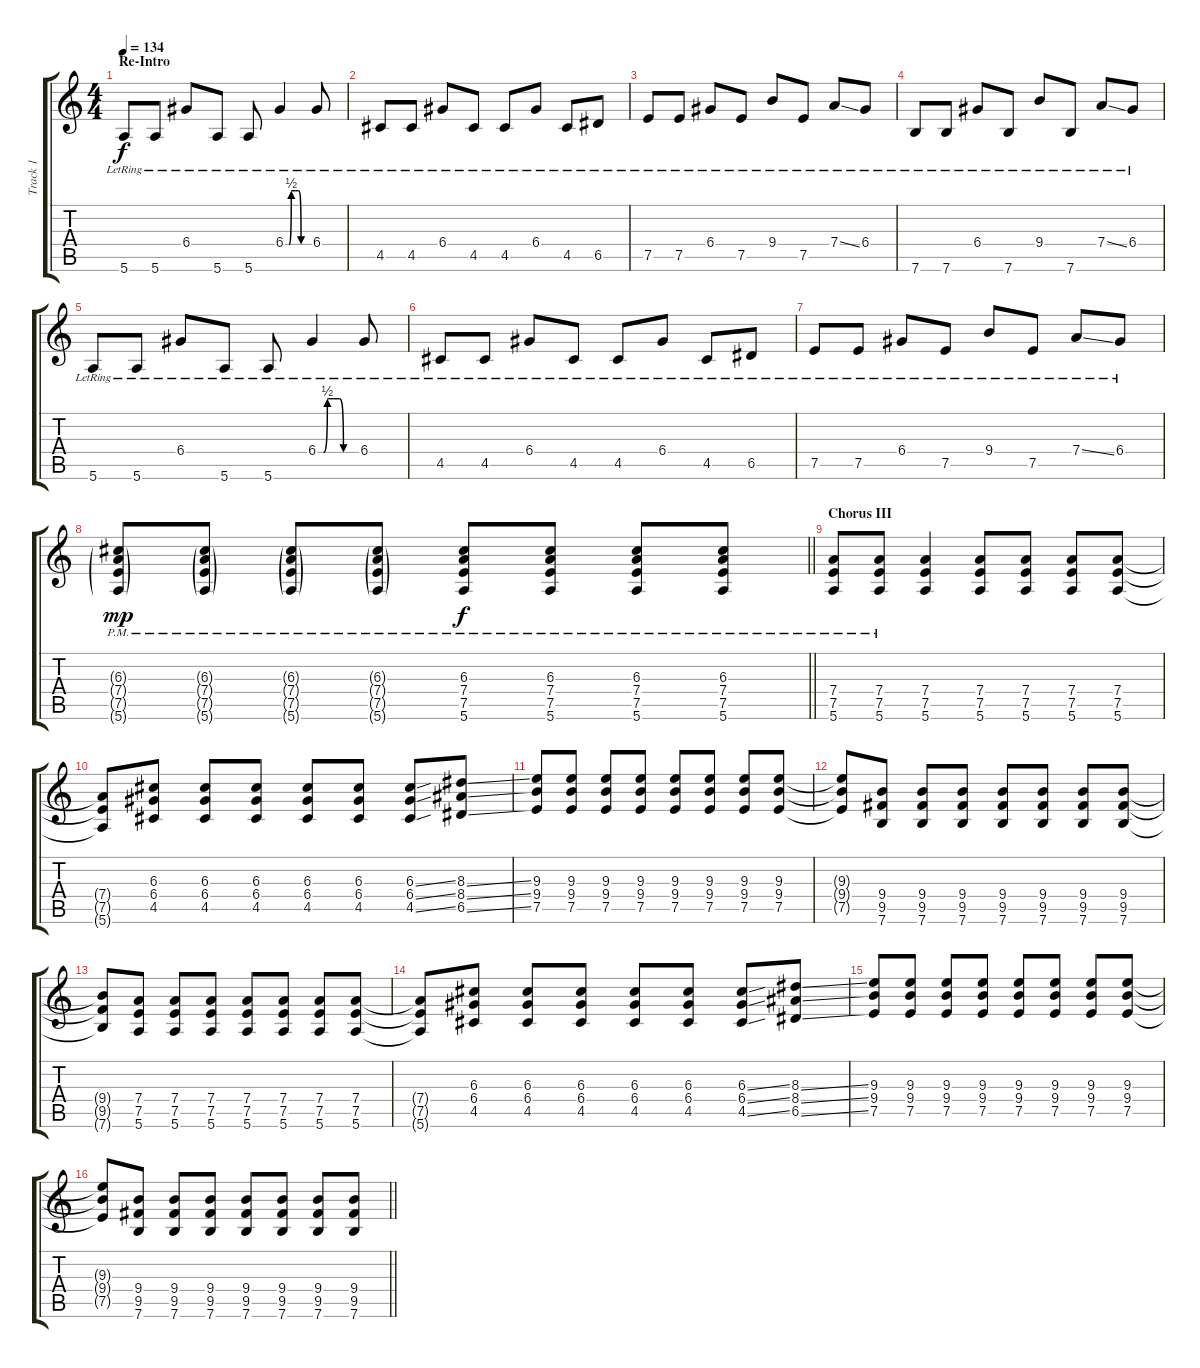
\track ("Track 1" "Track 1") {instrument electricguitarjazz}
\staff {score tabs}
\tuning (E4 B3 G3 D3 A2 E2) {hide}
\ts (4 4)
\section ("" "Re-Intro")
\tempo 134
\clef g2
\ks c
5.6{lr}.8{dy f instrument electricguitarjazz} 5.6{lr}.8 6.4{lr}.8 5.6{lr}.8 5.6{lr}.8 6.4{be (custom 0 0 9 0 15 2 25 2 34 2 40 0 60 0) lr}.4 6.4{lr}.8 |
4.5{lr}.8 4.5{lr}.8 6.4{lr}.8 4.5{lr}.8 4.5{lr}.8 6.4{lr}.8 4.5{lr}.8 6.5{lr}.8 |
7.5{lr}.8 7.5{lr}.8 6.4{lr}.8 7.5{lr}.8 9.4{lr}.8 7.5{lr}.8 7.4{ss lr}.8 6.4{lr}.8 |
7.6{lr}.8 7.6{lr}.8 6.4{lr}.8 7.6{lr}.8 9.4{lr}.8 7.6{lr}.8 7.4{ss lr}.8 6.4{lr}.8 |
5.6{lr}.8 5.6{lr}.8 6.4{lr}.8 5.6{lr}.8 5.6{lr}.8 6.4{be (custom 0 0 9 0 15 2 25 2 34 2 40 0 60 0) lr}.4 6.4{lr}.8 |
4.5{lr}.8 4.5{lr}.8 6.4{lr}.8 4.5{lr}.8 4.5{lr}.8 6.4{lr}.8 4.5{lr}.8 6.5{lr}.8 |
7.5{lr}.8 7.5{lr}.8 6.4{lr}.8 7.5{lr}.8 9.4{lr}.8 7.5{lr}.8 7.4{ss lr}.8 6.4{lr}.8 |
\barLineRight lightlight
(6.3{g} 7.4{g} 7.5{g pm} 5.6{g pm}).8{dy mp} (6.3{g} 7.4{g} 7.5{g pm} 5.6{g pm}).8 (6.3{g} 7.4{g} 7.5{g pm} 5.6{g pm}).8 (6.3{g} 7.4{g} 7.5{g pm} 5.6{g pm}).8 (6.3 7.4 7.5{pm} 5.6{pm}).8{dy f} (6.3 7.4 7.5{pm} 5.6{pm}).8 (6.3 7.4 7.5{pm} 5.6{pm}).8 (6.3 7.4 7.5{pm} 5.6{pm}).8 |
\section ("" "Chorus III")
(7.4{pm} 7.5 5.6).8{instrument overdrivenguitar} (7.4{pm} 7.5 5.6).8 (7.4 7.5 5.6).4 (7.4 7.5 5.6).8 (7.4 7.5 5.6).8 (7.4 7.5 5.6).8 (7.4 7.5 5.6).8 |
(7.4{t} 7.5{t} 5.6{t}).8 (6.3 6.4 4.5).8 (6.3 6.4 4.5).8 (6.3 6.4 4.5).8 (6.3 6.4 4.5).8 (6.3 6.4 4.5).8 (6.3{ss} 6.4{ss} 4.5{ss}).8 (8.3{ss} 8.4{ss} 6.5{ss}).8 |
(9.3 9.4 7.5).8 (9.3 9.4 7.5).8 (9.3 9.4 7.5).8 (9.3 9.4 7.5).8 (9.3 9.4 7.5).8 (9.3 9.4 7.5).8 (9.3 9.4 7.5).8 (9.3 9.4 7.5).8 |
(9.3{t} 9.4{t} 7.5{t}).8 (9.4 9.5 7.6).8 (9.4 9.5 7.6).8 (9.4 9.5 7.6).8 (9.4 9.5 7.6).8 (9.4 9.5 7.6).8 (9.4 9.5 7.6).8 (9.4 9.5 7.6).8 |
(9.4{t} 9.5{t} 7.6{t}).8 (7.4 7.5 5.6).8 (7.4 7.5 5.6).8 (7.4 7.5 5.6).8 (7.4 7.5 5.6).8 (7.4 7.5 5.6).8 (7.4 7.5 5.6).8 (7.4 7.5 5.6).8 |
(7.4{t} 7.5{t} 5.6{t}).8 (6.3 6.4 4.5).8 (6.3 6.4 4.5).8 (6.3 6.4 4.5).8 (6.3 6.4 4.5).8 (6.3 6.4 4.5).8 (6.3{ss} 6.4{ss} 4.5{ss}).8 (8.3{ss} 8.4{ss} 6.5{ss}).8 |
(9.3 9.4 7.5).8 (9.3 9.4 7.5).8 (9.3 9.4 7.5).8 (9.3 9.4 7.5).8 (9.3 9.4 7.5).8 (9.3 9.4 7.5).8 (9.3 9.4 7.5).8 (9.3 9.4 7.5).8 |
\barLineRight lightlight
(9.3{t} 9.4{t} 7.5{t}).8 (9.4 9.5 7.6).8 (9.4 9.5 7.6).8 (9.4 9.5 7.6).8 (9.4 9.5 7.6).8 (9.4 9.5 7.6).8 (9.4 9.5 7.6).8 (9.4 9.5 7.6).8
